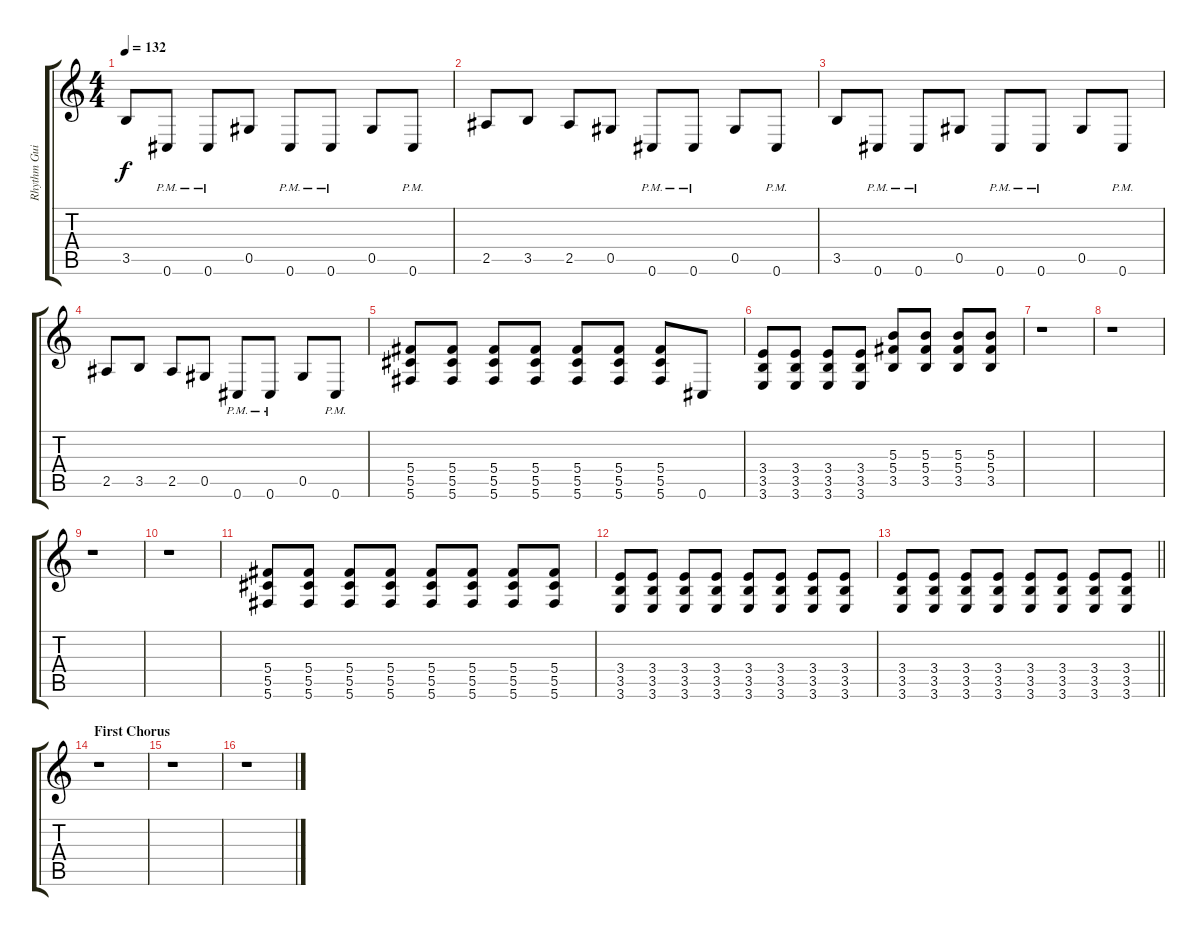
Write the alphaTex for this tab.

\track ("Rhythm Guitar" "Rhythm Gui") {instrument distortionguitar}
\staff {score tabs}
\tuning (Eb4 Bb3 Gb3 Db3 Ab2 Db2) {hide}
\ts (4 4)
\tempo 132
\clef g2
\ks c
3.5.8{dy f} 0.6{pm}.8 0.6{pm}.8 0.5.8 0.6{pm}.8 0.6{pm}.8 0.5.8 0.6{pm}.8 |
2.5.8 3.5.8 2.5.8 0.5.8 0.6{pm}.8 0.6{pm}.8 0.5.8 0.6{pm}.8 |
3.5.8 0.6{pm}.8 0.6{pm}.8 0.5.8 0.6{pm}.8 0.6{pm}.8 0.5.8 0.6{pm}.8 |
2.5.8 3.5.8 2.5.8 0.5.8 0.6{pm}.8 0.6{pm}.8 0.5.8 0.6{pm}.8 |
(5.4 5.5 5.6).8 (5.4 5.5 5.6).8 (5.4 5.5 5.6).8 (5.4 5.5 5.6).8 (5.4 5.5 5.6).8 (5.4 5.5 5.6).8 (5.4 5.5 5.6).8 0.6.8 |
(3.4 3.5 3.6).8 (3.4 3.5 3.6).8 (3.4 3.5 3.6).8 (3.4 3.5 3.6).8 (5.3 5.4 3.5).8 (5.3 5.4 3.5).8 (5.3 5.4 3.5).8 (5.3 5.4 3.5).8 |
r.1 |
r.1 |
r.1 |
r.1 |
(5.4 5.5 5.6).8 (5.4 5.5 5.6).8 (5.4 5.5 5.6).8 (5.4 5.5 5.6).8 (5.4 5.5 5.6).8 (5.4 5.5 5.6).8 (5.4 5.5 5.6).8 (5.4 5.5 5.6).8 |
(3.4 3.5 3.6).8 (3.4 3.5 3.6).8 (3.4 3.5 3.6).8 (3.4 3.5 3.6).8 (3.4 3.5 3.6).8 (3.4 3.5 3.6).8 (3.4 3.5 3.6).8 (3.4 3.5 3.6).8 |
\barLineRight lightlight
(3.4 3.5 3.6).8 (3.4 3.5 3.6).8 (3.4 3.5 3.6).8 (3.4 3.5 3.6).8 (3.4 3.5 3.6).8 (3.4 3.5 3.6).8 (3.4 3.5 3.6).8 (3.4 3.5 3.6).8 |
\section ("" "First Chorus")
r.1 |
r.1 |
r.1
